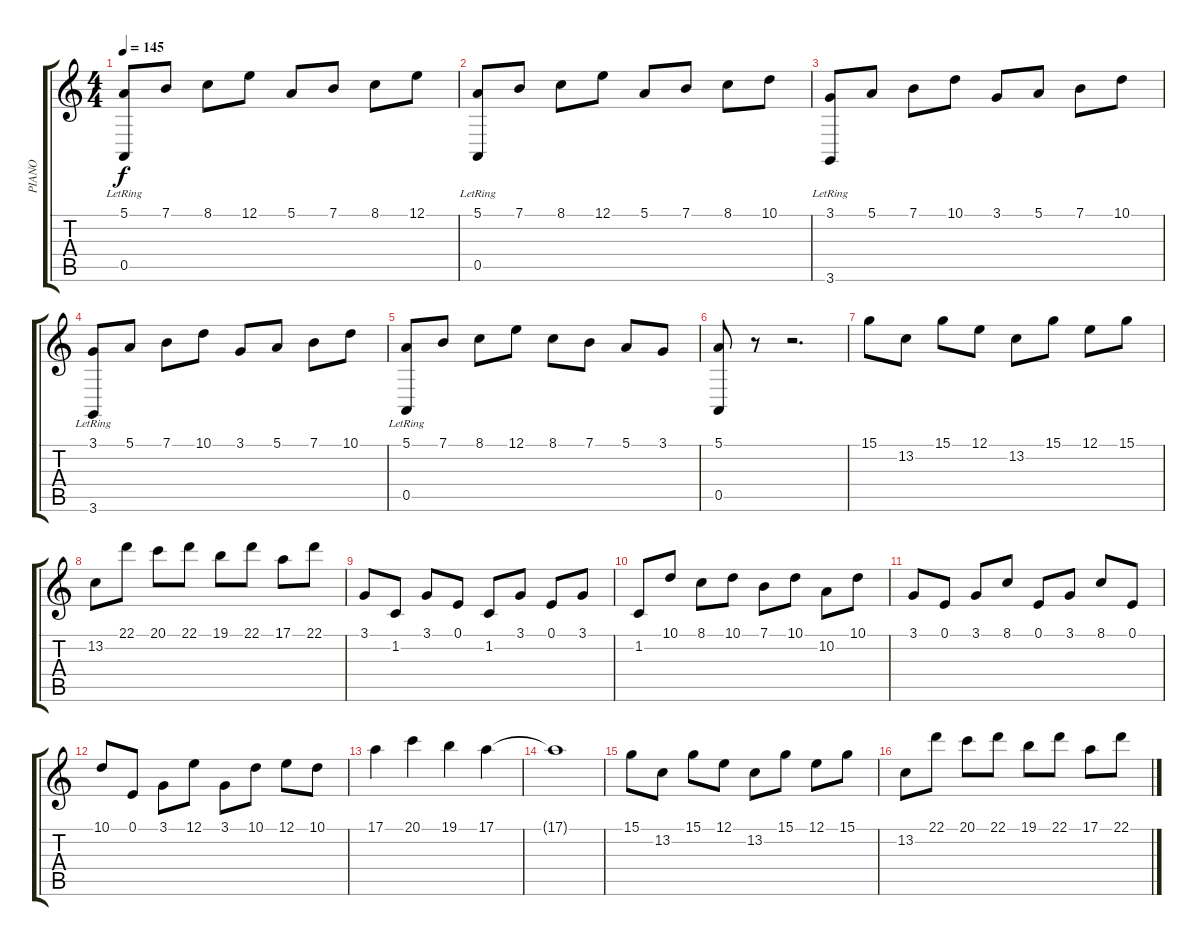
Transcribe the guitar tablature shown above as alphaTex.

\track ("PIANO" "PIANO") {instrument acousticgrandpiano}
\staff {score tabs}
\tuning (E4 B3 G3 D3 A2 E2) {hide}
\ts (4 4)
\tempo 145
\clef g2
\ks c
(5.1 0.5{lr}).8{dy f} 7.1.8 8.1.8 12.1.8 5.1.8 7.1.8 8.1.8 12.1.8 |
(5.1 0.5{lr}).8 7.1.8 8.1.8 12.1.8 5.1.8 7.1.8 8.1.8 10.1.8 |
(3.1 3.6{lr}).8 5.1.8 7.1.8 10.1.8 3.1.8 5.1.8 7.1.8 10.1.8 |
(3.1 3.6{lr}).8 5.1.8 7.1.8 10.1.8 3.1.8 5.1.8 7.1.8 10.1.8 |
(5.1 0.5{lr}).8 7.1.8 8.1.8 12.1.8 8.1.8 7.1.8 5.1.8 3.1.8 |
(5.1 0.5).8 r.8 r.2{d} |
15.1.8 13.2.8 15.1.8 12.1.8 13.2.8 15.1.8 12.1.8 15.1.8 |
13.2.8 22.1.8 20.1.8 22.1.8 19.1.8 22.1.8 17.1.8 22.1.8 |
3.1.8 1.2.8 3.1.8 0.1.8 1.2.8 3.1.8 0.1.8 3.1.8 |
1.2.8 10.1.8 8.1.8 10.1.8 7.1.8 10.1.8 10.2.8 10.1.8 |
3.1.8 0.1.8 3.1.8 8.1.8 0.1.8 3.1.8 8.1.8 0.1.8 |
10.1.8 0.1.8 3.1.8 12.1.8 3.1.8 10.1.8 12.1.8 10.1.8 |
17.1.4 20.1.4 19.1.4 17.1.4 |
17.1{t}.1 |
15.1.8 13.2.8 15.1.8 12.1.8 13.2.8 15.1.8 12.1.8 15.1.8 |
13.2.8 22.1.8 20.1.8 22.1.8 19.1.8 22.1.8 17.1.8 22.1.8
